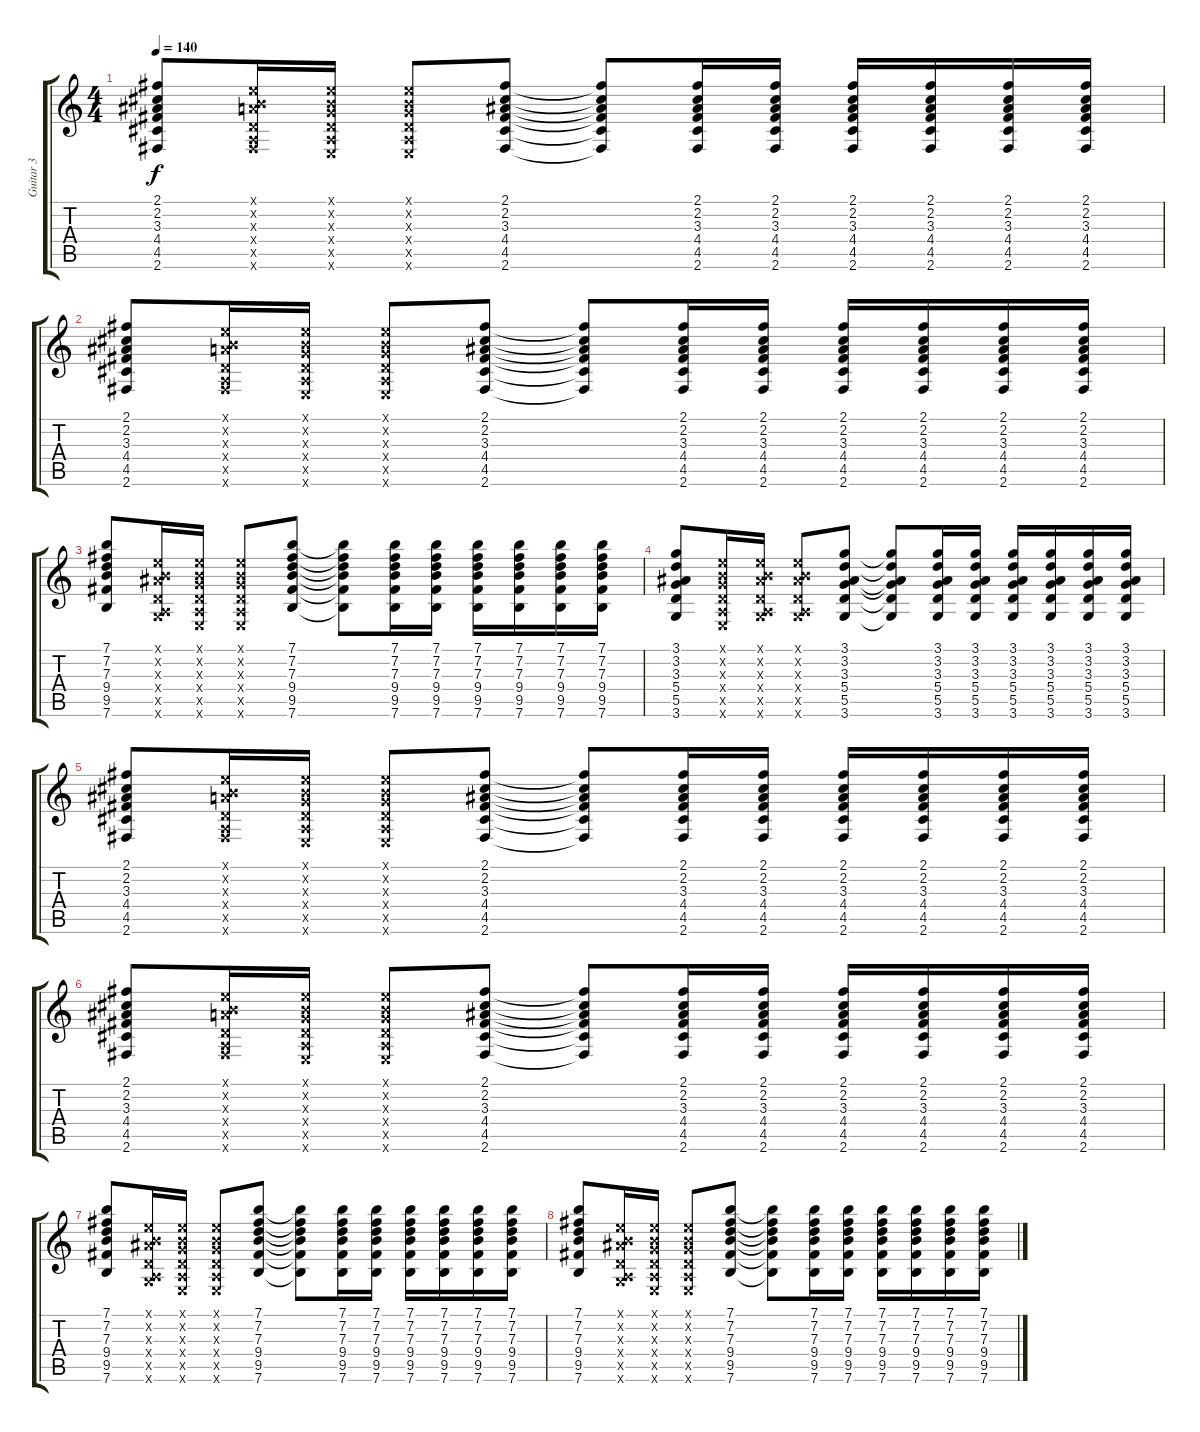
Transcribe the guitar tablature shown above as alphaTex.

\track ("Guitar 3" "Guitar 3") {instrument distortionguitar}
\staff {score tabs}
\tuning (E4 B3 G3 D3 A2 E2) {hide}
\ts (4 4)
\tempo 140
\clef g2
\ks c
(2.1 2.2 3.3 4.4 4.5 2.6).8{dy f} (0.1{x} 0.2{x} 2.3{x} 0.4{x} 0.5{x} 2.6{x}).16 (0.1{x} 0.2{x} 0.3{x} 0.4{x} 0.5{x} 0.6{x}).16 (0.1{x} 0.2{x} 0.3{x} 0.4{x} 0.5{x} 0.6{x}).8 (2.1 2.2 3.3 4.4 4.5 2.6).8 (2.1{t} 2.2{t} 3.3{t} 4.4{t} 4.5{t} 2.6{t}).8 (2.1 2.2 3.3 4.4 4.5 2.6).16 (2.1 2.2 3.3 4.4 4.5 2.6).16 (2.1 2.2 3.3 4.4 4.5 2.6).16 (2.1 2.2 3.3 4.4 4.5 2.6).16 (2.1 2.2 3.3 4.4 4.5 2.6).16 (2.1 2.2 3.3 4.4 4.5 2.6).16 |
(2.1 2.2 3.3 4.4 4.5 2.6).8 (0.1{x} 0.2{x} 2.3{x} 0.4{x} 0.5{x} 2.6{x}).16 (0.1{x} 0.2{x} 0.3{x} 0.4{x} 0.5{x} 0.6{x}).16 (0.1{x} 0.2{x} 0.3{x} 0.4{x} 0.5{x} 0.6{x}).8 (2.1 2.2 3.3 4.4 4.5 2.6).8 (2.1{t} 2.2{t} 3.3{t} 4.4{t} 4.5{t} 2.6{t}).8 (2.1 2.2 3.3 4.4 4.5 2.6).16 (2.1 2.2 3.3 4.4 4.5 2.6).16 (2.1 2.2 3.3 4.4 4.5 2.6).16 (2.1 2.2 3.3 4.4 4.5 2.6).16 (2.1 2.2 3.3 4.4 4.5 2.6).16 (2.1 2.2 3.3 4.4 4.5 2.6).16 |
(7.1 7.2 7.3 9.4 9.5 7.6).8 (0.1{x} 0.2{x} 3.3{x} 0.4{x} 0.5{x} 3.6{x}).16 (0.1{x} 0.2{x} 0.3{x} 0.4{x} 0.5{x} 0.6{x}).16 (0.1{x} 0.2{x} 0.3{x} 0.4{x} 0.5{x} 0.6{x}).8 (7.1 7.2 7.3 9.4 9.5 7.6).8 (7.1{t} 7.2{t} 7.3{t} 9.4{t} 9.5{t} 7.6{t}).8 (7.1 7.2 7.3 9.4 9.5 7.6).16 (7.1 7.2 7.3 9.4 9.5 7.6).16 (7.1 7.2 7.3 9.4 9.5 7.6).16 (7.1 7.2 7.3 9.4 9.5 7.6).16 (7.1 7.2 7.3 9.4 9.5 7.6).16 (7.1 7.2 7.3 9.4 9.5 7.6).16 |
(3.1 3.2 3.3 5.4 5.5 3.6).8 (0.1{x} 0.2{x} 0.3{x} 0.4{x} 0.5{x} 0.6{x}).16 (0.1{x} 0.2{x} 3.3{x} 0.4{x} 0.5{x} 3.6{x}).16 (0.1{x} 0.2{x} 3.3{x} 0.4{x} 0.5{x} 3.6{x}).8 (3.1 3.2 3.3 5.4 5.5 3.6).8 (3.1{t} 3.2{t} 3.3{t} 5.4{t} 5.5{t} 3.6{t}).8 (3.1 3.2 3.3 5.4 5.5 3.6).16 (3.1 3.2 3.3 5.4 5.5 3.6).16 (3.1 3.2 3.3 5.4 5.5 3.6).16 (3.1 3.2 3.3 5.4 5.5 3.6).16 (3.1 3.2 3.3 5.4 5.5 3.6).16 (3.1 3.2 3.3 5.4 5.5 3.6).16 |
(2.1 2.2 3.3 4.4 4.5 2.6).8 (0.1{x} 0.2{x} 2.3{x} 0.4{x} 0.5{x} 2.6{x}).16 (0.1{x} 0.2{x} 0.3{x} 0.4{x} 0.5{x} 0.6{x}).16 (0.1{x} 0.2{x} 0.3{x} 0.4{x} 0.5{x} 0.6{x}).8 (2.1 2.2 3.3 4.4 4.5 2.6).8 (2.1{t} 2.2{t} 3.3{t} 4.4{t} 4.5{t} 2.6{t}).8 (2.1 2.2 3.3 4.4 4.5 2.6).16 (2.1 2.2 3.3 4.4 4.5 2.6).16 (2.1 2.2 3.3 4.4 4.5 2.6).16 (2.1 2.2 3.3 4.4 4.5 2.6).16 (2.1 2.2 3.3 4.4 4.5 2.6).16 (2.1 2.2 3.3 4.4 4.5 2.6).16 |
(2.1 2.2 3.3 4.4 4.5 2.6).8 (0.1{x} 0.2{x} 2.3{x} 0.4{x} 0.5{x} 2.6{x}).16 (0.1{x} 0.2{x} 0.3{x} 0.4{x} 0.5{x} 0.6{x}).16 (0.1{x} 0.2{x} 0.3{x} 0.4{x} 0.5{x} 0.6{x}).8 (2.1 2.2 3.3 4.4 4.5 2.6).8 (2.1{t} 2.2{t} 3.3{t} 4.4{t} 4.5{t} 2.6{t}).8 (2.1 2.2 3.3 4.4 4.5 2.6).16 (2.1 2.2 3.3 4.4 4.5 2.6).16 (2.1 2.2 3.3 4.4 4.5 2.6).16 (2.1 2.2 3.3 4.4 4.5 2.6).16 (2.1 2.2 3.3 4.4 4.5 2.6).16 (2.1 2.2 3.3 4.4 4.5 2.6).16 |
(7.1 7.2 7.3 9.4 9.5 7.6).8 (0.1{x} 0.2{x} 3.3{x} 0.4{x} 0.5{x} 3.6{x}).16 (0.1{x} 0.2{x} 0.3{x} 0.4{x} 0.5{x} 0.6{x}).16 (0.1{x} 0.2{x} 0.3{x} 0.4{x} 0.5{x} 0.6{x}).8 (7.1 7.2 7.3 9.4 9.5 7.6).8 (7.1{t} 7.2{t} 7.3{t} 9.4{t} 9.5{t} 7.6{t}).8 (7.1 7.2 7.3 9.4 9.5 7.6).16 (7.1 7.2 7.3 9.4 9.5 7.6).16 (7.1 7.2 7.3 9.4 9.5 7.6).16 (7.1 7.2 7.3 9.4 9.5 7.6).16 (7.1 7.2 7.3 9.4 9.5 7.6).16 (7.1 7.2 7.3 9.4 9.5 7.6).16 |
(7.1 7.2 7.3 9.4 9.5 7.6).8 (0.1{x} 0.2{x} 3.3{x} 0.4{x} 0.5{x} 3.6{x}).16 (0.1{x} 0.2{x} 0.3{x} 0.4{x} 0.5{x} 0.6{x}).16 (0.1{x} 0.2{x} 0.3{x} 0.4{x} 0.5{x} 0.6{x}).8 (7.1 7.2 7.3 9.4 9.5 7.6).8 (7.1{t} 7.2{t} 7.3{t} 9.4{t} 9.5{t} 7.6{t}).8 (7.1 7.2 7.3 9.4 9.5 7.6).16 (7.1 7.2 7.3 9.4 9.5 7.6).16 (7.1 7.2 7.3 9.4 9.5 7.6).16 (7.1 7.2 7.3 9.4 9.5 7.6).16 (7.1 7.2 7.3 9.4 9.5 7.6).16 (7.1 7.2 7.3 9.4 9.5 7.6).16
